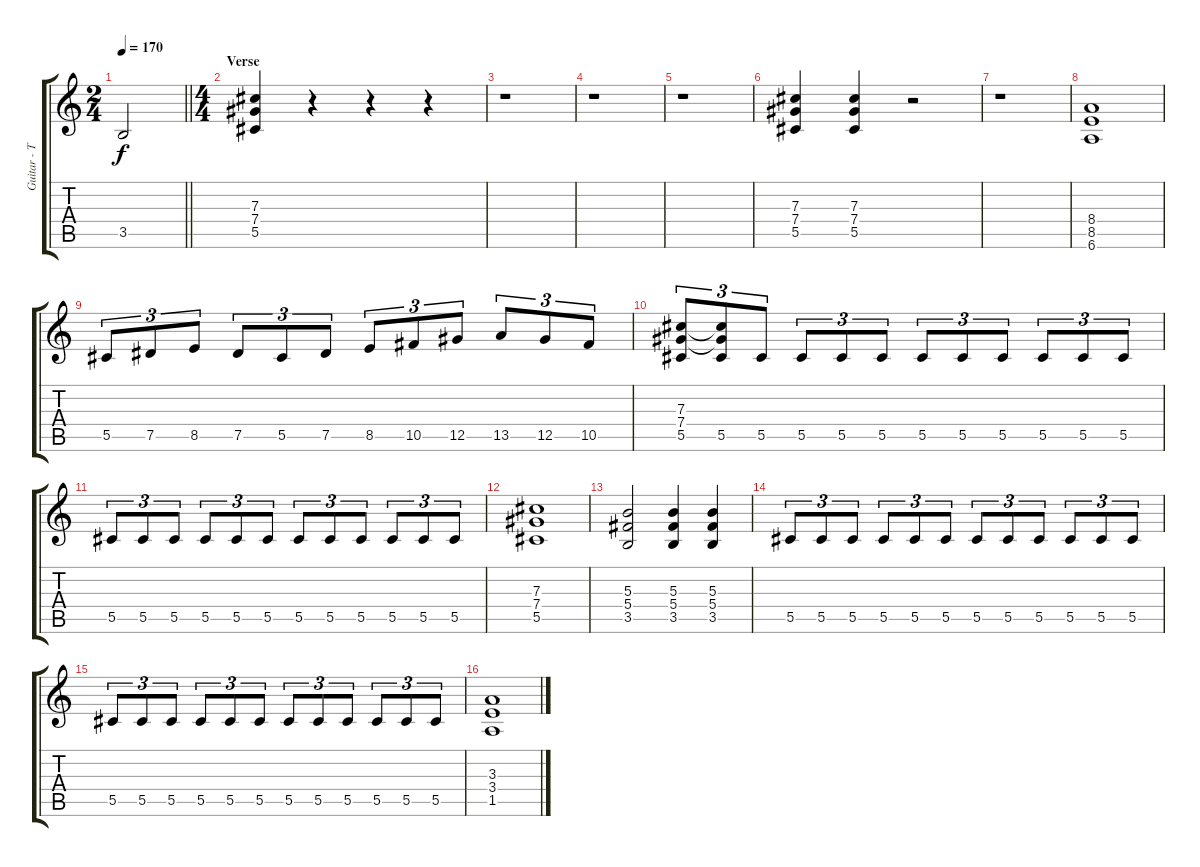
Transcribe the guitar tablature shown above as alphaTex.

\track ("Guitar - Thomas Youngblood" "Guitar - T") {instrument distortionguitar}
\staff {score tabs}
\tuning (Eb4 Bb3 Gb3 Db3 Ab2 Eb2) {hide}
\ts (2 4)
\tempo 170
\clef g2
\barLineRight lightlight
\ks c
3.5{t}.2{dy f} |
\ts (4 4)
\section ("" "Verse")
(7.3 7.4 5.5).4 r.4 r.4 r.4 |
r.1 |
r.1 |
r.1 |
(7.3 7.4 5.5).4 (7.3 7.4 5.5).4 r.2 |
r.1 |
(8.4 8.5 6.6).1 |
5.5.8{tu (3 2)} 7.5.8{tu (3 2)} 8.5.8{tu (3 2)} 7.5.8{tu (3 2)} 5.5.8{tu (3 2)} 7.5.8{tu (3 2)} 8.5.8{tu (3 2)} 10.5.8{tu (3 2)} 12.5.8{tu (3 2)} 13.5.8{tu (3 2)} 12.5.8{tu (3 2)} 10.5.8{tu (3 2)} |
(7.3 7.4 5.5).8{tu (3 2)} (7.3{t} 7.4{t} 5.5).8{tu (3 2)} 5.5.8{tu (3 2)} 5.5.8{tu (3 2)} 5.5.8{tu (3 2)} 5.5.8{tu (3 2)} 5.5.8{tu (3 2)} 5.5.8{tu (3 2)} 5.5.8{tu (3 2)} 5.5.8{tu (3 2)} 5.5.8{tu (3 2)} 5.5.8{tu (3 2)} |
5.5.8{tu (3 2)} 5.5.8{tu (3 2)} 5.5.8{tu (3 2)} 5.5.8{tu (3 2)} 5.5.8{tu (3 2)} 5.5.8{tu (3 2)} 5.5.8{tu (3 2)} 5.5.8{tu (3 2)} 5.5.8{tu (3 2)} 5.5.8{tu (3 2)} 5.5.8{tu (3 2)} 5.5.8{tu (3 2)} |
(7.3 7.4 5.5).1 |
(5.3 5.4 3.5).2 (5.3 5.4 3.5).4 (5.3 5.4 3.5).4 |
5.5.8{tu (3 2)} 5.5.8{tu (3 2)} 5.5.8{tu (3 2)} 5.5.8{tu (3 2)} 5.5.8{tu (3 2)} 5.5.8{tu (3 2)} 5.5.8{tu (3 2)} 5.5.8{tu (3 2)} 5.5.8{tu (3 2)} 5.5.8{tu (3 2)} 5.5.8{tu (3 2)} 5.5.8{tu (3 2)} |
5.5.8{tu (3 2)} 5.5.8{tu (3 2)} 5.5.8{tu (3 2)} 5.5.8{tu (3 2)} 5.5.8{tu (3 2)} 5.5.8{tu (3 2)} 5.5.8{tu (3 2)} 5.5.8{tu (3 2)} 5.5.8{tu (3 2)} 5.5.8{tu (3 2)} 5.5.8{tu (3 2)} 5.5.8{tu (3 2)} |
(3.3 3.4 1.5).1
